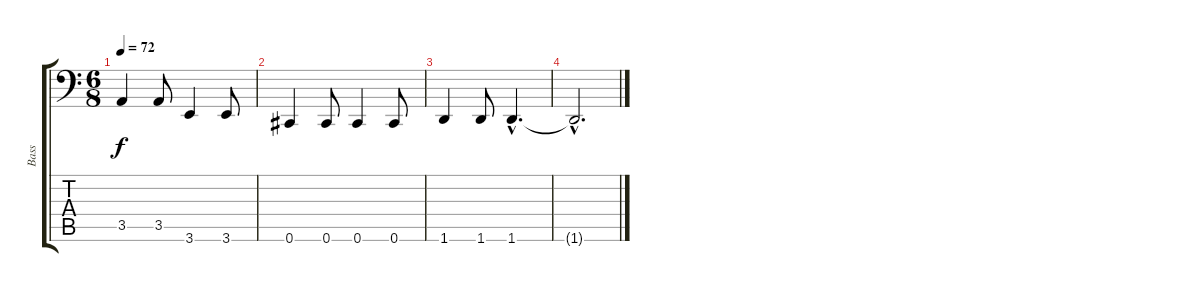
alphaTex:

\track ("Bass" "Bass") {instrument electricbasspick}
\staff {score tabs}
\tuning (Db3 Ab2 E2 B1 Gb1 Db1) {hide}
\ts (6 8)
\tempo 72
\clef f4
\ks c
3.5.4{dy f} 3.5.8 3.6.4 3.6.8 |
0.6.4 0.6.8 0.6.4 0.6.8 |
1.6.4 1.6.8 1.6{hac}.4{d} |
1.6{hac t}.2{d}
